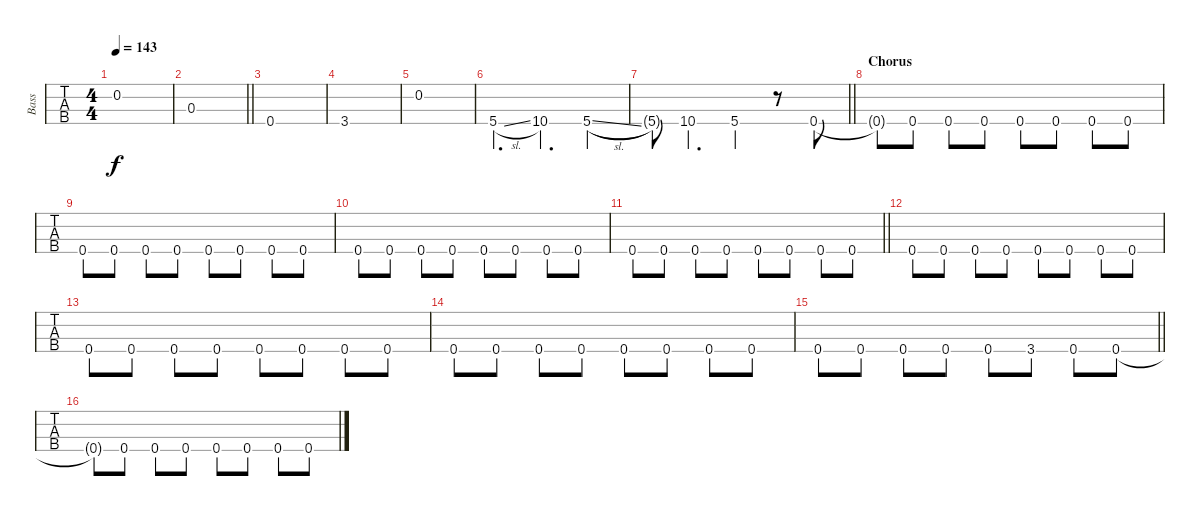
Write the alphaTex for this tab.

\track ("Bass" "Bass") {instrument electricbassfinger}
\staff {tabs}
\tuning (Ab2 Eb2 Bb1 F1) {hide}
\ts (4 4)
\tempo 143
\clef f4
\ks c
0.2.1{dy f} |
\barLineRight lightlight
0.3.1 |
0.4.1 |
3.4.1 |
0.2.1 |
5.4{sl}.4{d} 10.4.4{d} 5.4{sl}.4 |
\barLineRight lightlight
5.4{t}.8 10.4.4{d} 5.4.4 r.8 0.4.8 |
\section ("" "Chorus")
0.4{t}.8 0.4.8 0.4.8 0.4.8 0.4.8 0.4.8 0.4.8 0.4.8 |
0.4.8 0.4.8 0.4.8 0.4.8 0.4.8 0.4.8 0.4.8 0.4.8 |
0.4.8 0.4.8 0.4.8 0.4.8 0.4.8 0.4.8 0.4.8 0.4.8 |
\barLineRight lightlight
0.4.8 0.4.8 0.4.8 0.4.8 0.4.8 0.4.8 0.4.8 0.4.8 |
0.4.8 0.4.8 0.4.8 0.4.8 0.4.8 0.4.8 0.4.8 0.4.8 |
0.4.8 0.4.8 0.4.8 0.4.8 0.4.8 0.4.8 0.4.8 0.4.8 |
0.4.8 0.4.8 0.4.8 0.4.8 0.4.8 0.4.8 0.4.8 0.4.8 |
\barLineRight lightlight
0.4.8 0.4.8 0.4.8 0.4.8 0.4.8 3.4.8 0.4.8 0.4.8 |
0.4{t}.8 0.4.8 0.4.8 0.4.8 0.4.8 0.4.8 0.4.8 0.4.8
